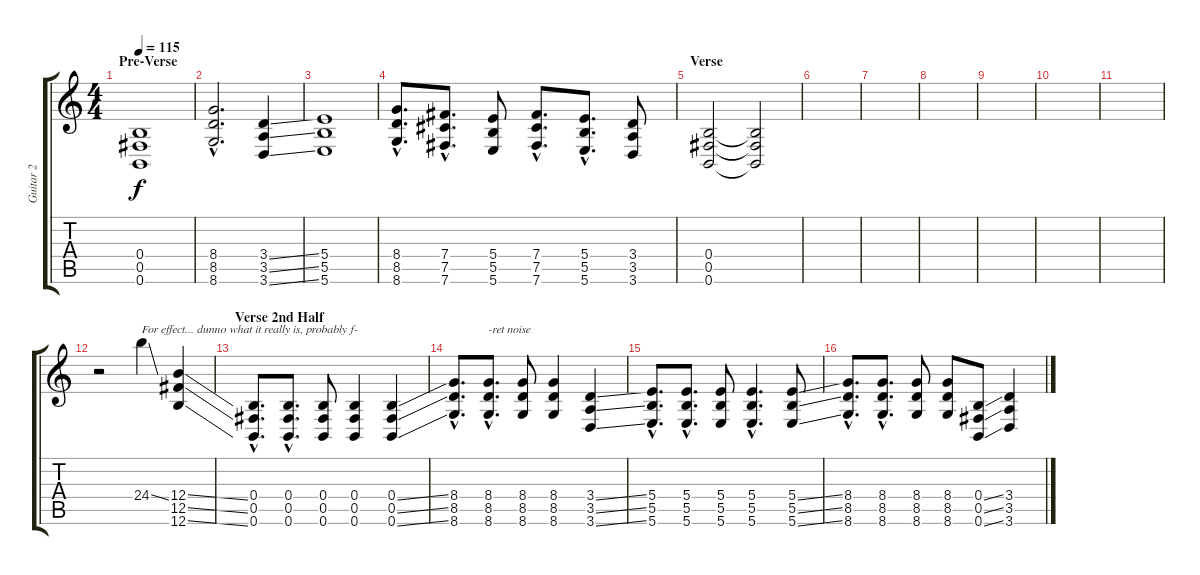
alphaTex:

\track ("Guitar 2" "Guitar 2") {instrument distortionguitar}
\staff {score tabs}
\tuning (Db4 Ab3 E3 B2 Gb2 B1) {hide}
\ts (4 4)
\section ("" "Pre-Verse")
\tempo 115
\clef g2
\ks c
(0.4 0.5 0.6).1{dy f} |
(8.4{hac} 8.5{hac} 8.6{hac}).2{d} (3.4{ss} 3.5{ss} 3.6{ss}).4 |
(5.4 5.5 5.6).1 |
(8.4{hac} 8.5{hac} 8.6{hac}).8{d} (7.4{hac} 7.5{hac} 7.6{hac}).8{d} (5.4 5.5 5.6).8 (7.4{hac} 7.5{hac} 7.6{hac}).8{d} (5.4{hac} 5.5{hac} 5.6{hac}).8{d} (3.4 3.5 3.6).8 |
\section ("" "Verse")
(0.4 0.5 0.6).2 (0.4{t} 0.5{t} 0.6{t}).2{volume 2} |
|
|
|
|
|
|
r.2 24.4{ss}.4{txt "For effect... dunno what it really is, probably f-"} (12.4{ss} 12.5{ss} 12.6{ss}).4 |
\section ("" "Verse 2nd Half")
(0.4{hac} 0.5{hac} 0.6{hac}).8{d} (0.4{hac} 0.5{hac} 0.6{hac}).8{d} (0.4 0.5 0.6).8 (0.4 0.5 0.6).4 (0.4{ss} 0.5{ss} 0.6{ss}).4 |
(8.4{hac} 8.5{hac} 8.6{hac}).8{d} (8.4{hac} 8.5{hac} 8.6{hac}).8{d txt "-ret noise"} (8.4 8.5 8.6).8 (8.4 8.5 8.6).4 (3.4{ss} 3.5{ss} 3.6{ss}).4 |
(5.4{hac} 5.5{hac} 5.6{hac}).8{d} (5.4{hac} 5.5{hac} 5.6{hac}).8{d} (5.4 5.5 5.6).8 (5.4{hac} 5.5{hac} 5.6{hac}).4{d} (5.4{ss} 5.5{ss} 5.6{ss}).8 |
(8.4{hac} 8.5{hac} 8.6{hac}).8{d} (8.4{hac} 8.5{hac} 8.6{hac}).8{d} (8.4 8.5 8.6).8 (8.4 8.5 8.6).8 (0.4{ss} 0.5{ss} 0.6{ss}).8 (3.4{ss} 3.5{ss} 3.6{ss}).4
